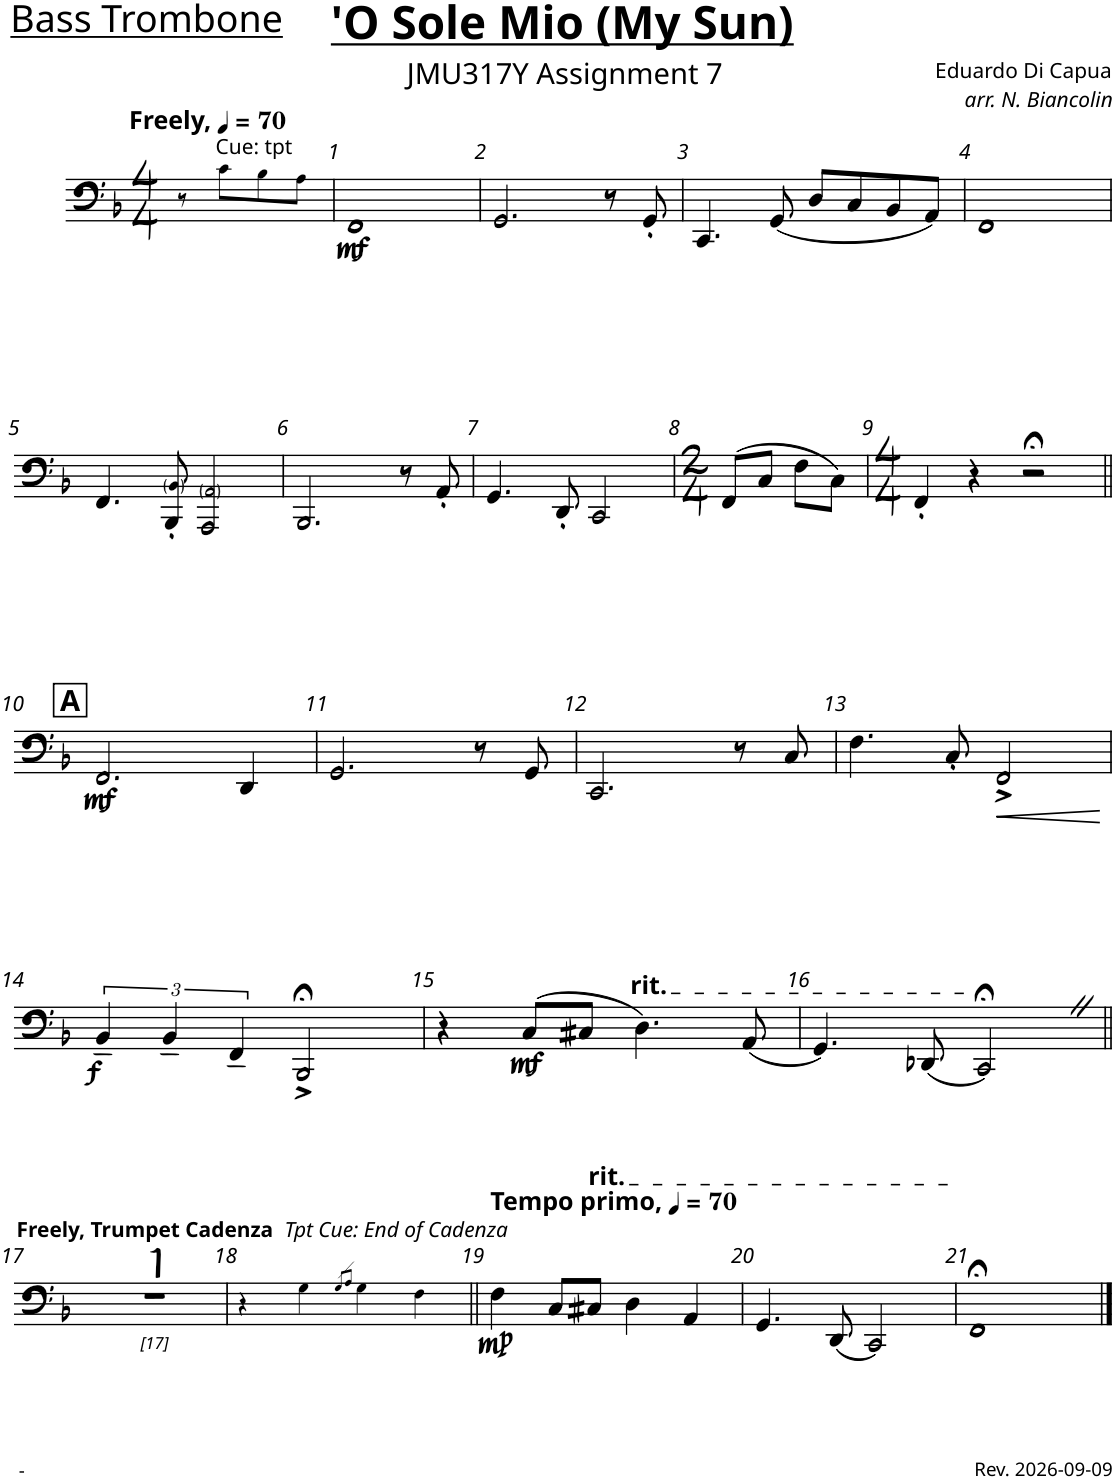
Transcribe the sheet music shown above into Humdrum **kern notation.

**kern	**dynam
*part1	*part1
*staff1	*staff1
*I"Bass Trombone	*
*I'B. Tbn.	*
*clefF4	*
*k[b-]	*
*M4/4	*
*MM70	*
=	=
!LO:TX:a:B:t=Freely,	!
8r	.
!LO:TX:a:t=Cue&colon; tpt	!
8c\L	.
8B-\	.
8A\J	.
=1	=1
!	!LO:DY:b
1FF	mf
=2	=2
2.GG/	.
8r	.
8GG'/	.
=3	=3
4.CC/	.
(8GG/	.
8D/L	.
8C/	.
8BB-/	.
8AA/J)	.
=4	=4
1FF	.
!!LO:LB:g=z
=5	=5
4.FF/	.
8BBB-/' 8BB-!/'	.
2AAA/ 2AA!/	.
=6	=6
2.BBB-/	.
8r	.
8AA'/	.
=7	=7
4.GG/	.
8DD'/	.
2CC/	.
=8	=8
*M2/4	*
(8FF/L	.
8C/J	.
8F\L	.
8C\J)	.
=9	=9
*M4/4	*
4FF'/	.
4r	.
2r;<	.
!!LO:LB:g=z
!!LO:REH:place=s1:a:B:cj:fs=14:t=A
=10||	=10||
!	!LO:DY:b
2.FF/	mf
4DD/	.
=11	=11
2.GG/	.
8r	.
8GG/	.
=12	=12
2.CC/	.
8r	.
8C/	.
=13	=13
4.F\	.
8C'/	.
!	!LO:HP:b
2FF^/	<
.	[
!!LO:LB:g=z
=14	=14
!	!LO:DY:b
6BB-~/	f
6BB-~/	.
6FF~/	.
2BBB-;<^/	.
=15	=15
4r	.
!	!LO:DY:b
(8C/L	mf
8C#X/J	.
!LO:TX:a:t=rit.	!
4.D\)	.
(8AA/	.
=16	=16
4.GG/)	.
(8DD-X/	.
2CC;<Z/)	.
!!LO:LB:g=z
=17||	=17||
!LO:TX:a:B:t=Freely, Trumpet Cadenza	!
1r	.
=18	=18
4r	.
!LO:TX:a:i:t=Tpt Cue&colon; End of Cadenza	!
4G\	.
8qG/L	.
8qA/J	.
4G\	.
4F\	.
=19||	=19||
*MM70	*
!LO:TX:a:B:t=Tempo primo,	!
!	!LO:DY:b
4F\	mp
8C/L	.
!LO:TX:a:t=rit.	!
8C#X/J	.
4D\	.
4AA/	.
=20	=20
4.GG/	.
(8DD/	.
2CC/)	.
=21	=21
1FF;<	.
==	==
*-	*-
